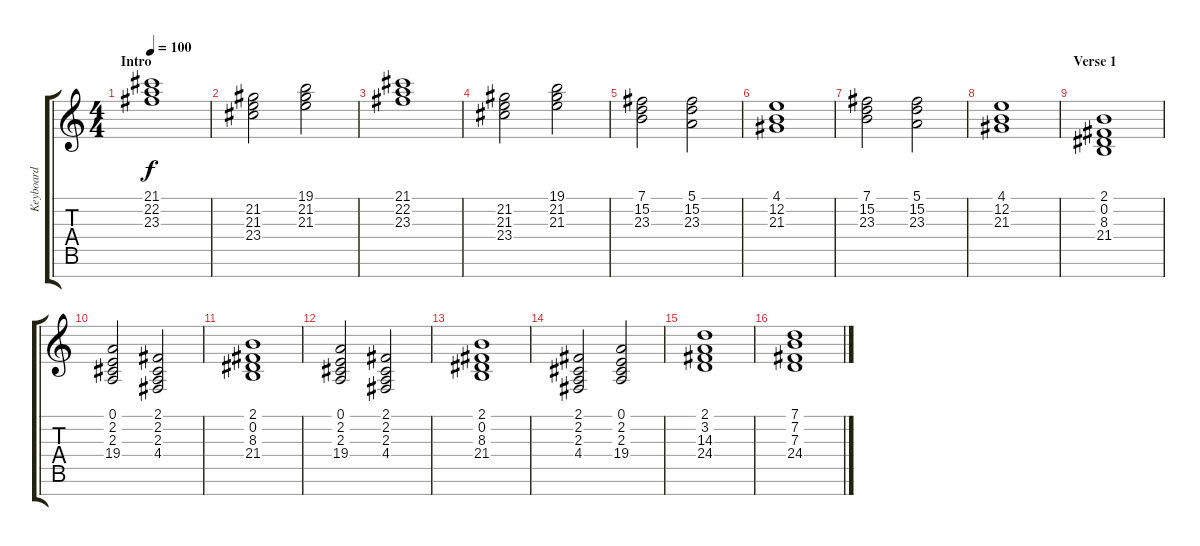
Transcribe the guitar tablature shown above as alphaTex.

\track ("Keyboard" "Keyboard") {instrument rockorgan}
\staff {score tabs}
\tuning (E4 B3 G3 D3 A2 E2 B1) {hide}
\ts (4 4)
\section ("" "Intro")
\tempo 100
\clef g2
\ks c
(21.1 22.2 23.3).1{dy f instrument rockorgan} |
(21.2 21.3 23.4).2 (19.1 21.2 21.3).2 |
(21.1 22.2 23.3).1 |
(21.2 21.3 23.4).2 (19.1 21.2 21.3).2 |
(7.1 15.2 23.3).2 (5.1 15.2 23.3).2 |
(4.1 12.2 21.3).1 |
(7.1 15.2 23.3).2 (5.1 15.2 23.3).2 |
(4.1 12.2 21.3).1 |
\section ("" "Verse 1")
(2.1 0.2 8.3 21.4).1{volume 5 instrument synthstrings1} |
(0.1 2.2 2.3 19.4).2 (2.1 2.2 2.3 4.4).2 |
(2.1 0.2 8.3 21.4).1 |
(0.1 2.2 2.3 19.4).2 (2.1 2.2 2.3 4.4).2 |
(2.1 0.2 8.3 21.4).1 |
(2.1 2.2 2.3 4.4).2 (0.1 2.2 2.3 19.4).2 |
(2.1 3.2 14.3 24.4).1{volume 7 instrument synthstrings1} |
(7.1 7.2 7.3 24.4).1
